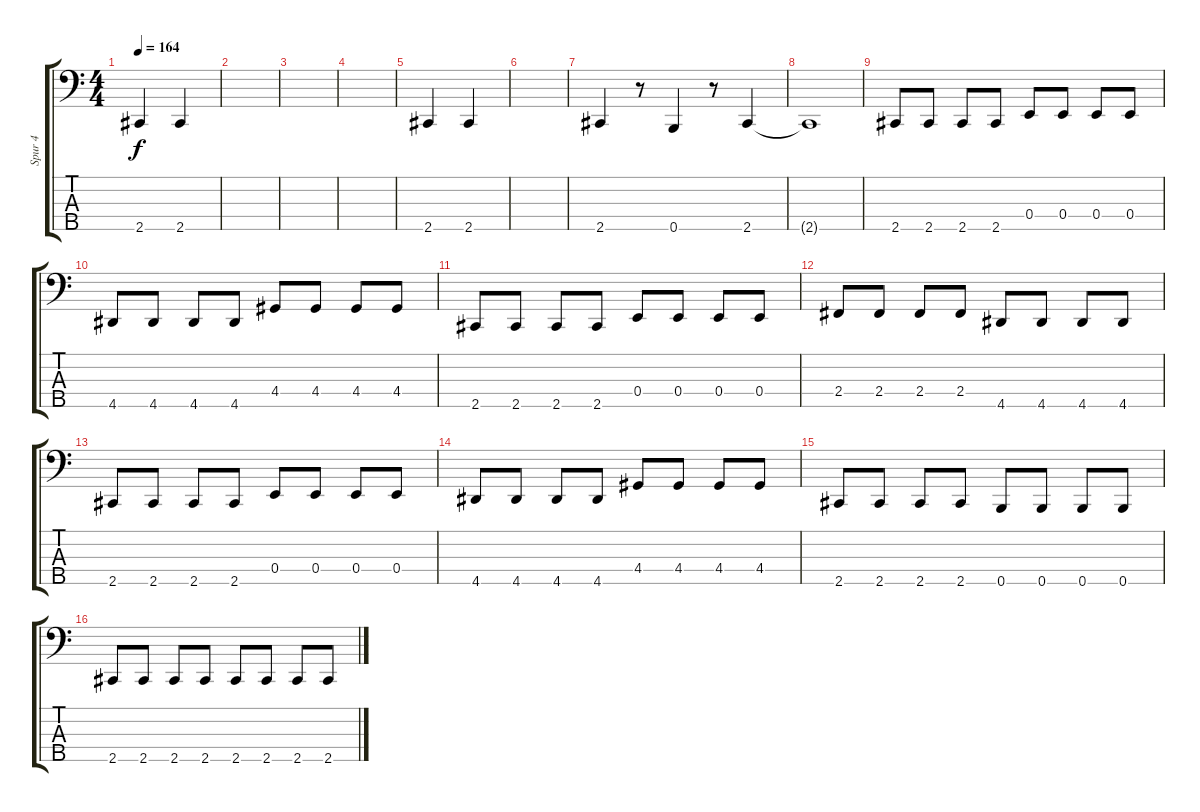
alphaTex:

\track ("Spur 4" "Spur 4") {instrument electricbassfinger}
\staff {score tabs}
\tuning (G2 D2 A1 E1 B0) {hide}
\ts (4 4)
\tempo 164
\clef f4
\ks c
2.5.4{dy f} 2.5.4 |
|
|
|
2.5.4 2.5.4 |
|
2.5.4 r.8 0.5.4 r.8 2.5.4 |
2.5{t}.1 |
2.5.8 2.5.8 2.5.8 2.5.8 0.4.8 0.4.8 0.4.8 0.4.8 |
4.5.8 4.5.8 4.5.8 4.5.8 4.4.8 4.4.8 4.4.8 4.4.8 |
2.5.8 2.5.8 2.5.8 2.5.8 0.4.8 0.4.8 0.4.8 0.4.8 |
2.4.8 2.4.8 2.4.8 2.4.8 4.5.8 4.5.8 4.5.8 4.5.8 |
2.5.8 2.5.8 2.5.8 2.5.8 0.4.8 0.4.8 0.4.8 0.4.8 |
4.5.8 4.5.8 4.5.8 4.5.8 4.4.8 4.4.8 4.4.8 4.4.8 |
2.5.8 2.5.8 2.5.8 2.5.8 0.5.8 0.5.8 0.5.8 0.5.8 |
2.5.8 2.5.8 2.5.8 2.5.8 2.5.8 2.5.8 2.5.8 2.5.8
